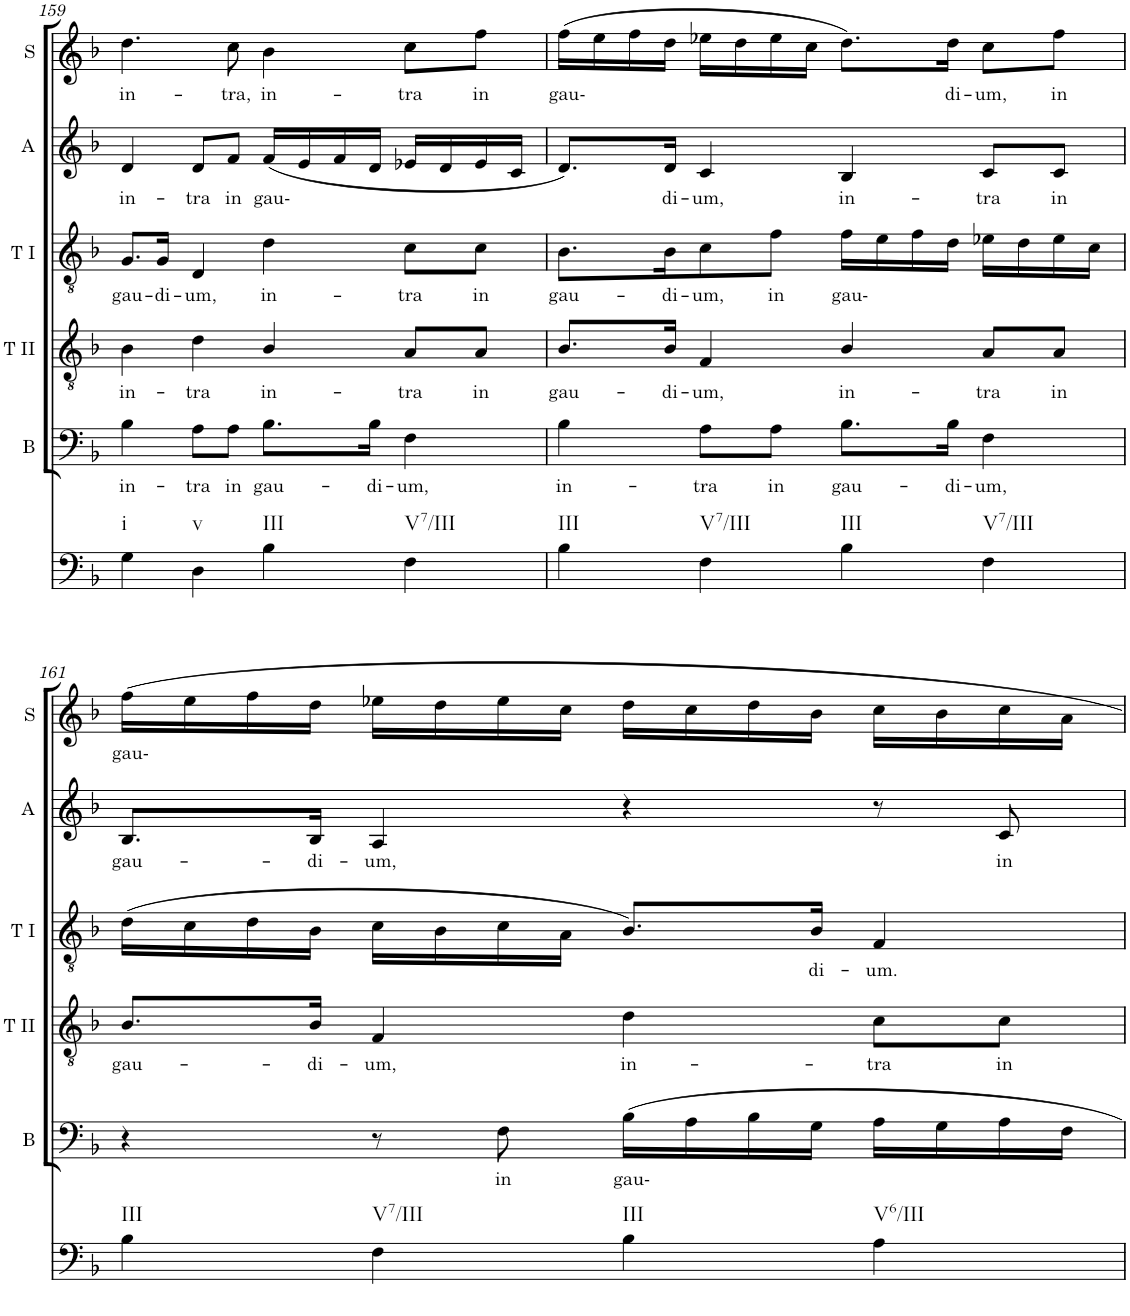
**kern	**kern	**text	**kern	**text	**kern	**text	**kern	**text	**kern	**text
*part6	*part5	*part5	*part4	*part4	*part3	*part3	*part2	*part2	*part1	*part1
*staff6	*staff5	*staff5	*staff4	*staff4	*staff3	*staff3	*staff2	*staff2	*staff1	*staff1
*I"Continuo	*I"Bass	*	*I"Tenor II	*	*I"Tenor I	*	*I"Alto	*	*I"Soprano	*
*	*I'B	*	*I'T II	*	*I'T I	*	*I'A	*	*I'S	*
!!LO:PB:g=z
*clefF4	*clefF4	*	*clefF4	*	*clefF4	*	*clefF4	*	*clefF4	*
*k[b-]	*k[b-]	*	*k[b-]	*	*k[b-]	*	*k[b-]	*	*k[b-]	*
*	*	*	*	*	*	*	*M4/4	*	*M4/4	*
=159	=159	=159	=159	=159	=159	=159	=159	=159	=159	=159
!LO:TX:b:t=i	!	!	!	!	!	!	!	!	!	!
!	!	!LO:LY:b	!	!LO:LY:b	!	!LO:LY:b	!	!LO:LY:b	!	!LO:LY:b
4G\	4B-\	in-	4B-\	in-	8.G/L	gau-	4d/	in-	4.dd\	in-
!	!	!	!	!	!	!LO:LY:b	!	!	!	!
.	.	.	.	.	16G/Jk	di-	.	.	.	.
!LO:TX:b:t=v	!	!	!	!	!	!	!	!	!	!
!	!	!LO:LY:b	!	!LO:LY:b	!	!LO:LY:b	!	!LO:LY:b	!	!
4D\	8A\L	tra	4d\	tra	4D/	um,	8d/L	tra	.	.
!	!	!LO:LY:b	!	!	!	!	!	!LO:LY:b	!	!LO:LY:b
.	8A\J	in	.	.	.	.	8f/J	in	8cc\	tra,
!LO:TX:b:t=III	!	!	!	!	!	!	!	!	!	!
!	!	!LO:LY:b	!	!LO:LY:b	!	!LO:LY:b	!	!LO:LY:b	!	!LO:LY:b
4B-\	8.B-\L	gau-	4B-/	in-	4d\	in-	(16f/LL	gau-	4b-\	in-
.	.	.	.	.	.	.	16e/	.	.	.
.	.	.	.	.	.	.	16f/	.	.	.
!	!	!LO:LY:b	!	!	!	!	!	!	!	!
.	16B-\Jk	di-	.	.	.	.	16d/JJ	.	.	.
!LO:TX:b:t=V7/III	!	!	!	!	!	!	!	!	!	!
!	!	!LO:LY:b	!	!LO:LY:b	!	!LO:LY:b	!	!	!	!LO:LY:b
4F\	4F\	um,	8A/L	tra	8c\L	tra	16e-X/LL	.	8cc\L	tra
.	.	.	.	.	.	.	16d/	.	.	.
!	!	!	!	!LO:LY:b	!	!LO:LY:b	!	!	!	!LO:LY:b
.	.	.	8A/J	in	8c\J	in	16e-/	.	8ff\J	in
.	.	.	.	.	.	.	16c/JJ	.	.	.
=160	=160	=160	=160	=160	=160	=160	=160	=160	=160	=160
!LO:TX:b:t=III	!	!	!	!	!	!	!	!	!	!
!	!	!LO:LY:b	!	!LO:LY:b	!	!LO:LY:b	!	!	!	!LO:LY:b
4B-\	4B-\	in-	8.B-/L	gau-	8.B-\L	gau-	8.d/L)	.	(16ff\LL	gau-
.	.	.	.	.	.	.	.	.	16ee\	.
.	.	.	.	.	.	.	.	.	16ff\	.
!	!	!	!	!LO:LY:b	!	!LO:LY:b	!	!LO:LY:b	!	!
.	.	.	16B-/Jk	di-	16B-\K	di-	16d/Jk	di-	16dd\JJ	.
!LO:TX:b:t=V7/III	!	!	!	!	!	!	!	!	!	!
!	!	!LO:LY:b	!	!LO:LY:b	!	!LO:LY:b	!	!LO:LY:b	!	!
4F\	8A\L	tra	4F/	um,	8c\	um,	4c/	um,	16ee-X\LL	.
.	.	.	.	.	.	.	.	.	16dd\	.
!	!	!LO:LY:b	!	!	!	!LO:LY:b	!	!	!	!
.	8A\J	in	.	.	8f\J	in	.	.	16ee-\	.
.	.	.	.	.	.	.	.	.	16cc\JJ	.
!LO:TX:b:t=III	!	!	!	!	!	!	!	!	!	!
!	!	!LO:LY:b	!	!LO:LY:b	!	!LO:LY:b	!	!LO:LY:b	!	!
4B-\	8.B-\L	gau-	4B-/	in-	16f\LL	gau-	4B-/	in-	8.dd\L)	.
.	.	.	.	.	16e\	.	.	.	.	.
.	.	.	.	.	16f\	.	.	.	.	.
!	!	!LO:LY:b	!	!	!	!	!	!	!	!LO:LY:b
.	16B-\Jk	di-	.	.	16d\JJ	.	.	.	16dd\Jk	di-
!LO:TX:b:t=V7/III	!	!	!	!	!	!	!	!	!	!
!	!	!LO:LY:b	!	!LO:LY:b	!	!	!	!LO:LY:b	!	!LO:LY:b
4F\	4F\	um,	8A/L	tra	16e-X\LL	.	8c/L	tra	8cc\L	um,
.	.	.	.	.	16d\	.	.	.	.	.
!	!	!	!	!LO:LY:b	!	!	!	!LO:LY:b	!	!LO:LY:b
.	.	.	8A/J	in	16e-\	.	8c/J	in	8ff\J	in
.	.	.	.	.	16c\JJ	.	.	.	.	.
!!LO:LB:g=z
=161	=161	=161	=161	=161	=161	=161	=161	=161	=161	=161
!LO:TX:b:t=III	!	!	!	!	!	!	!	!	!	!
!	!	!	!	!LO:LY:b	!	!	!	!LO:LY:b	!	!LO:LY:b
4B-\	4r	.	8.B-/L	gau-	(16d\LL	.	8.B-/L	gau-	16ff\LL	gau-
.	.	.	.	.	16c\	.	.	.	16ee\	.
.	.	.	.	.	16d\	.	.	.	16ff\	.
!	!	!	!	!LO:LY:b	!	!	!	!LO:LY:b	!	!
.	.	.	16B-/Jk	di-	16B-\JJ	.	16B-/Jk	di-	16dd\JJ	.
!LO:TX:b:t=V7/III	!	!	!	!	!	!	!	!	!	!
!	!	!	!	!LO:LY:b	!	!	!	!LO:LY:b	!	!
4F\	8r	.	4F/	um,	16c\LL	.	4A/	um,	16ee-X\LL	.
.	.	.	.	.	16B-\	.	.	.	16dd\	.
!	!	!LO:LY:b	!	!	!	!	!	!	!	!
.	8F\	in	.	.	16c\	.	.	.	16ee-\	.
.	.	.	.	.	16A\JJ	.	.	.	16cc\JJ	.
!LO:TX:b:t=III	!	!	!	!	!	!	!	!	!	!
!	!	!LO:LY:b	!	!LO:LY:b	!	!	!	!	!	!
4B-\	16B-\LL	gau-	4d\	in-	8.B-/L)	.	4r	.	16dd\LL	.
.	16A\	.	.	.	.	.	.	.	16cc\	.
.	16B-\	.	.	.	.	.	.	.	16dd\	.
!	!	!	!	!	!	!LO:LY:b	!	!	!	!
.	16G\JJ	.	.	.	16B-/Jk	di-	.	.	16b-\JJ	.
!LO:TX:b:t=V6/III	!	!	!	!	!	!	!	!	!	!
!	!	!	!	!LO:LY:b	!	!LO:LY:b	!	!	!	!
4A\	16A\LL	.	8c\L	tra	4F/	um.	8r	.	16cc\LL	.
.	16G\	.	.	.	.	.	.	.	16b-\	.
!	!	!	!	!LO:LY:b	!	!	!	!LO:LY:b	!	!
.	16A\	.	8c\J	in	.	.	8c/	in	16cc\	.
.	16F\JJ	.	.	.	.	.	.	.	16a\JJ	.
=	=	=	=	=	=	=	=	=	=	=
*-	*-	*-	*-	*-	*-	*-	*-	*-	*-	*-
